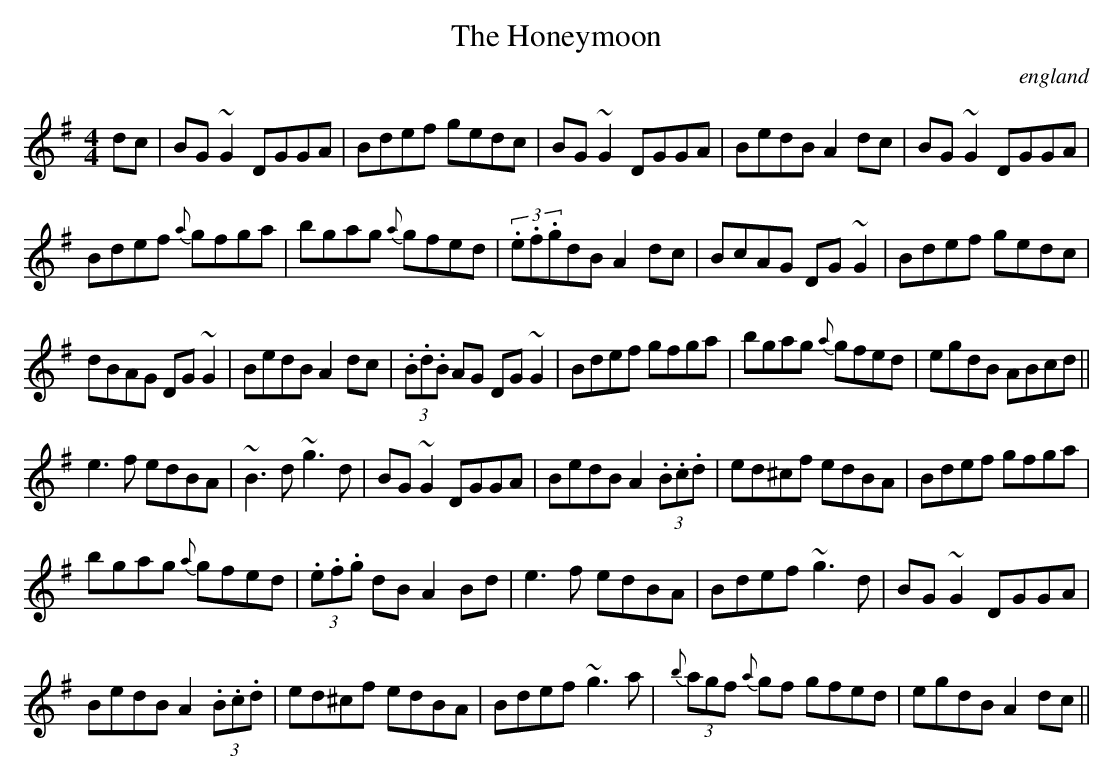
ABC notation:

X:1
T:The Honeymoon
O:england
M:4/4
K:G
dc | BG~G2 DGGA | Bdef gedc | BG~G2 DGGA | BedB A2dc | BG~G2 DGGA |
Bdef {a}gfga | bgag {a}gfed | (3.e.f.gdB A2dc | BcAG DG~G2 | Bdef gedc |
dBAG DG~G2 | BedB A2dc | (3.B.d.B AG DG~G2 | Bdef gfga | bgag {a}gfed | egdB ABcd ||
e3f edBA | ~B3d ~g3d | BG~G2 DGGA | BedB A2(3.B.c.d | ed^cf edBA | Bdef gfga |
bgag {a}gfed | (3.e.f.g dB A2Bd | e3f edBA | Bdef ~g3d | BG~G2 DGGA |
BedB A2(3.B.c.d | ed^cf edBA | Bdef ~g3a | {b}(3agf {a}gf gfed | egdB A2dc ||
